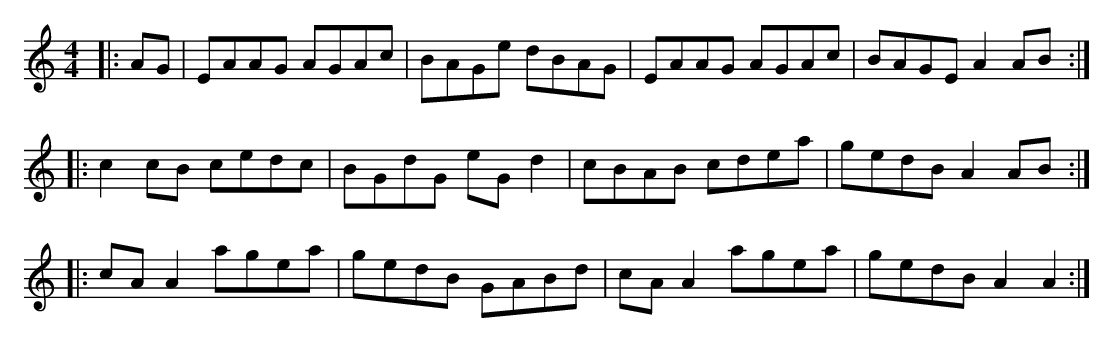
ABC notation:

X:1
M:4/4
K:Amin
|:AG|EAAG AGAc|BAGe dBAG|EAAG AGAc|BAGE A2 AB:|
|:c2 cB cedc|BGdG eG d2|cBAB cdea|gedB A2 AB:|
|:cA A2 agea|gedB GABd|cA A2 agea|gedB A2 A2:|
